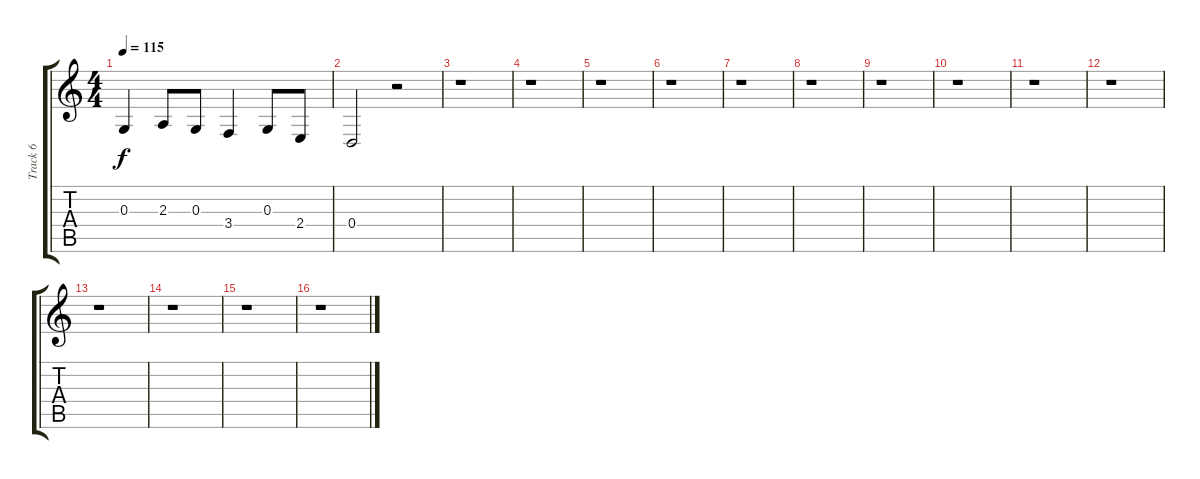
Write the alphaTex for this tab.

\track ("Track 6" "Track 6") {instrument tangoaccordion}
\staff {score tabs}
\tuning (E4 B3 G3 D3 A2 E2) {hide}
\ts (4 4)
\tempo 115
\clef g2
\ks c
0.3.4{dy f} 2.3.8 0.3.8 3.4.4 0.3.8 2.4.8 |
0.4.2 r.2 |
r.1 |
r.1 |
r.1 |
r.1 |
r.1 |
r.1 |
r.1 |
r.1 |
r.1 |
r.1 |
r.1 |
r.1 |
r.1 |
r.1
